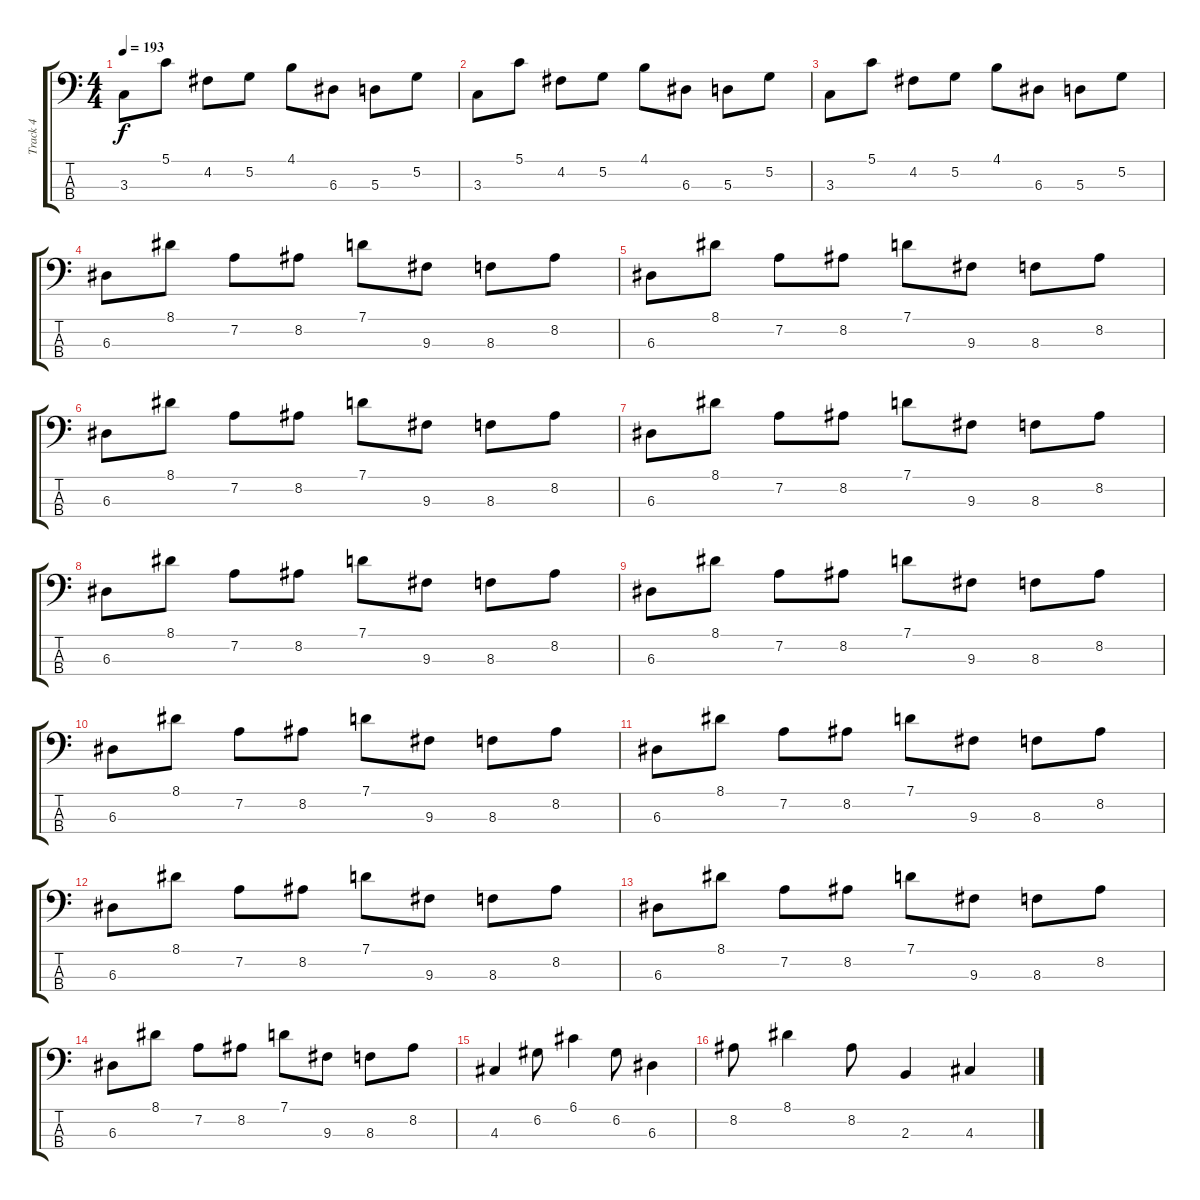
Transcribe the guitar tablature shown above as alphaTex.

\track ("Track 4" "Track 4") {instrument synthbass2}
\staff {score tabs}
\tuning (G2 D2 A1 E1) {hide}
\ts (4 4)
\tempo 193
\clef f4
\ks c
3.3.8{dy f} 5.1.8 4.2.8 5.2.8 4.1.8 6.3.8 5.3.8 5.2.8 |
3.3.8 5.1.8 4.2.8 5.2.8 4.1.8 6.3.8 5.3.8 5.2.8 |
3.3.8 5.1.8 4.2.8 5.2.8 4.1.8 6.3.8 5.3.8 5.2.8 |
6.3.8 8.1.8 7.2.8 8.2.8 7.1.8 9.3.8 8.3.8 8.2.8 |
6.3.8 8.1.8 7.2.8 8.2.8 7.1.8 9.3.8 8.3.8 8.2.8 |
6.3.8 8.1.8 7.2.8 8.2.8 7.1.8 9.3.8 8.3.8 8.2.8 |
6.3.8 8.1.8 7.2.8 8.2.8 7.1.8 9.3.8 8.3.8 8.2.8 |
6.3.8 8.1.8 7.2.8 8.2.8 7.1.8 9.3.8 8.3.8 8.2.8 |
6.3.8 8.1.8 7.2.8 8.2.8 7.1.8 9.3.8 8.3.8 8.2.8 |
6.3.8 8.1.8 7.2.8 8.2.8 7.1.8 9.3.8 8.3.8 8.2.8 |
6.3.8 8.1.8 7.2.8 8.2.8 7.1.8 9.3.8 8.3.8 8.2.8 |
6.3.8 8.1.8 7.2.8 8.2.8 7.1.8 9.3.8 8.3.8 8.2.8 |
6.3.8 8.1.8 7.2.8 8.2.8 7.1.8 9.3.8 8.3.8 8.2.8 |
6.3.8 8.1.8 7.2.8 8.2.8 7.1.8 9.3.8 8.3.8 8.2.8 |
4.3.4 6.2.8 6.1.4 6.2.8 6.3.4 |
8.2.8 8.1.4 8.2.8 2.3.4 4.3.4
